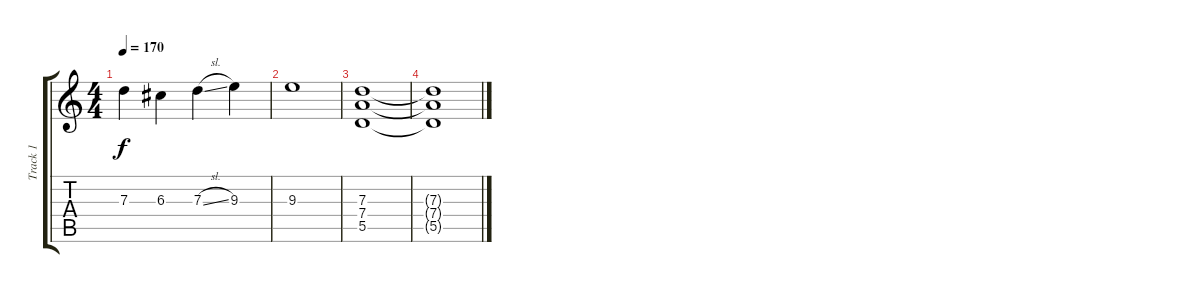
\track ("Track 1" "Track 1") {instrument distortionguitar}
\staff {score tabs}
\tuning (E4 B3 G3 D3 A2 E2) {hide}
\ts (4 4)
\tempo 170
\clef g2
\ks c
7.3.4{dy f} 6.3.4 7.3{sl}.4 9.3.4 |
9.3.1 |
(7.3 7.4 5.5).1 |
(7.3{t} 7.4{t} 5.5{t}).1
